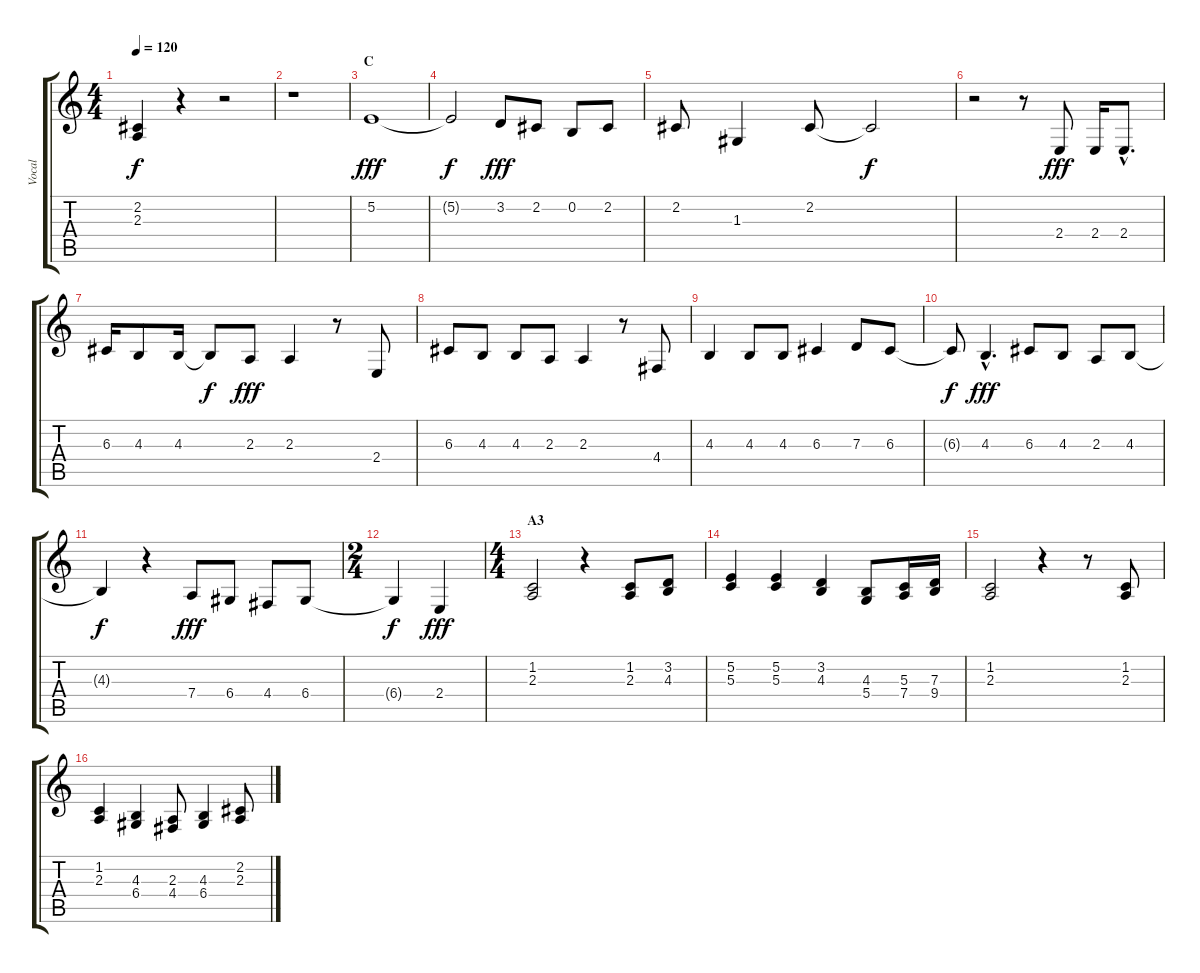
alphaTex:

\track ("Vocal" "Vocal") {instrument acousticgrandpiano}
\staff {score tabs}
\tuning (E4 B3 G3 D3 A2 E2) {hide}
\ts (4 4)
\tempo 120
\clef g2
\ks c
(2.2{t} 2.3{t}).4{dy f} r.4 r.2 |
r.1 |
\section ("" "C")
5.2.1{dy fff} |
5.2{t}.2{dy f} 3.2.8{dy fff} 2.2.8 0.2.8 2.2.8 |
2.2.8 1.3.4 2.2.8 2.2{t}.2{dy f} |
r.2 r.8 2.4.8{dy fff} 2.4.16 2.4{hac}.8{d} |
6.3.16 4.3.8 4.3.16 4.3{t}.8{dy f} 2.3.8{dy fff} 2.3.4 r.8 2.4.8 |
6.3.8 4.3.8 4.3.8 2.3.8 2.3.4 r.8 4.4.8 |
4.3.4 4.3.8 4.3.8 6.3.4 7.3.8 6.3.8 |
6.3{t}.8{dy f} 4.3{hac}.4{d dy fff} 6.3.8 4.3.8 2.3.8 4.3.8 |
4.3{t}.4{dy f} r.4 7.4.8{dy fff} 6.4.8 4.4.8 6.4.8 |
\ts (2 4)
6.4{t}.4{dy f} 2.4.4{dy fff} |
\ts (4 4)
\section ("" "A3")
(1.2 2.3).2 r.4 (1.2 2.3).8 (3.2 4.3).8 |
(5.2 5.3).4 (5.2 5.3).4 (3.2 4.3).4 (4.3 5.4).8 (5.3 7.4).16 (7.3 9.4).16 |
(1.2 2.3).2 r.4 r.8 (1.2 2.3).8 |
(1.2 2.3).4 (4.3 6.4).4 (2.3 4.4).8 (4.3 6.4).4 (2.2 2.3).8
